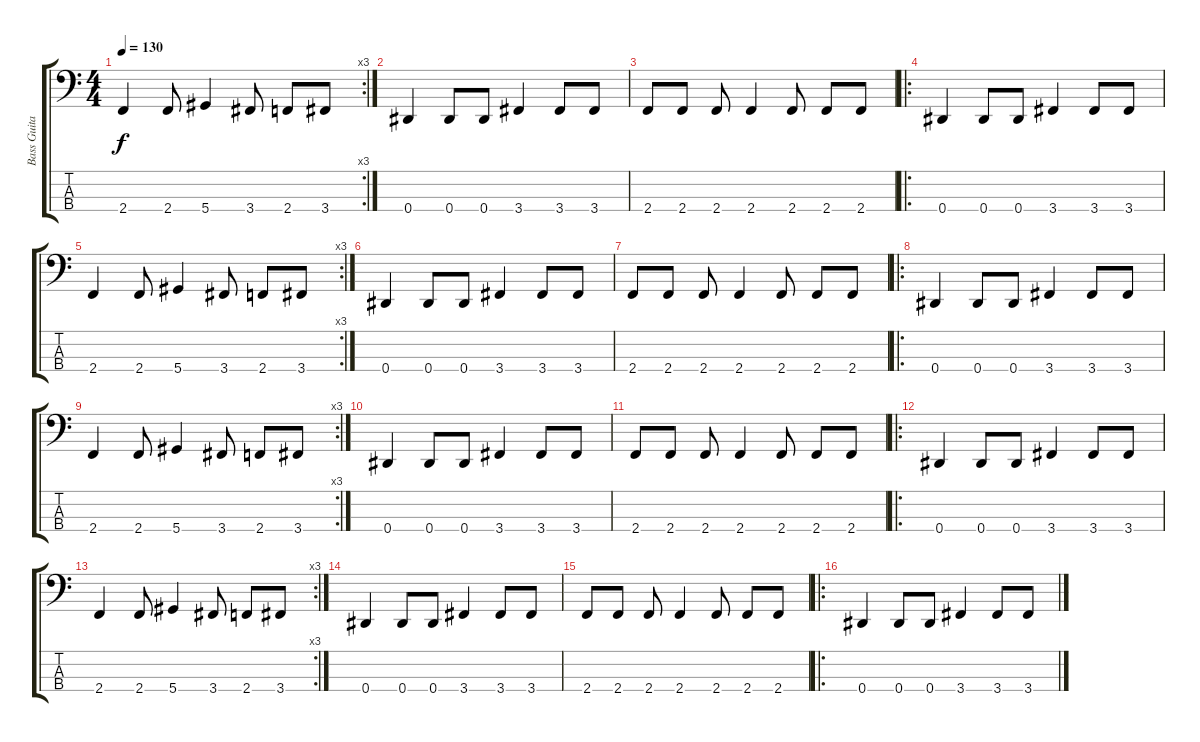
\track ("Bass Guitar" "Bass Guita") {instrument electricbassfinger}
\staff {score tabs}
\tuning (Gb2 Db2 Ab1 Eb1) {hide}
\rc 3
\ts (4 4)
\tempo 130
\clef f4
\ks c
2.4.4{dy f} 2.4.8 5.4.4 3.4.8 2.4.8 3.4.8 |
0.4.4 0.4.8 0.4.8 3.4.4 3.4.8 3.4.8 |
2.4.8 2.4.8 2.4.8 2.4.4 2.4.8 2.4.8 2.4.8 |
\ro
0.4.4 0.4.8 0.4.8 3.4.4 3.4.8 3.4.8 |
\rc 3
2.4.4 2.4.8 5.4.4 3.4.8 2.4.8 3.4.8 |
0.4.4 0.4.8 0.4.8 3.4.4 3.4.8 3.4.8 |
2.4.8 2.4.8 2.4.8 2.4.4 2.4.8 2.4.8 2.4.8 |
\ro
0.4.4 0.4.8 0.4.8 3.4.4 3.4.8 3.4.8 |
\rc 3
2.4.4 2.4.8 5.4.4 3.4.8 2.4.8 3.4.8 |
0.4.4 0.4.8 0.4.8 3.4.4 3.4.8 3.4.8 |
2.4.8 2.4.8 2.4.8 2.4.4 2.4.8 2.4.8 2.4.8 |
\ro
0.4.4 0.4.8 0.4.8 3.4.4 3.4.8 3.4.8 |
\rc 3
2.4.4 2.4.8 5.4.4 3.4.8 2.4.8 3.4.8 |
0.4.4 0.4.8 0.4.8 3.4.4 3.4.8 3.4.8 |
2.4.8 2.4.8 2.4.8 2.4.4 2.4.8 2.4.8 2.4.8 |
\ro
0.4.4 0.4.8 0.4.8 3.4.4 3.4.8 3.4.8
